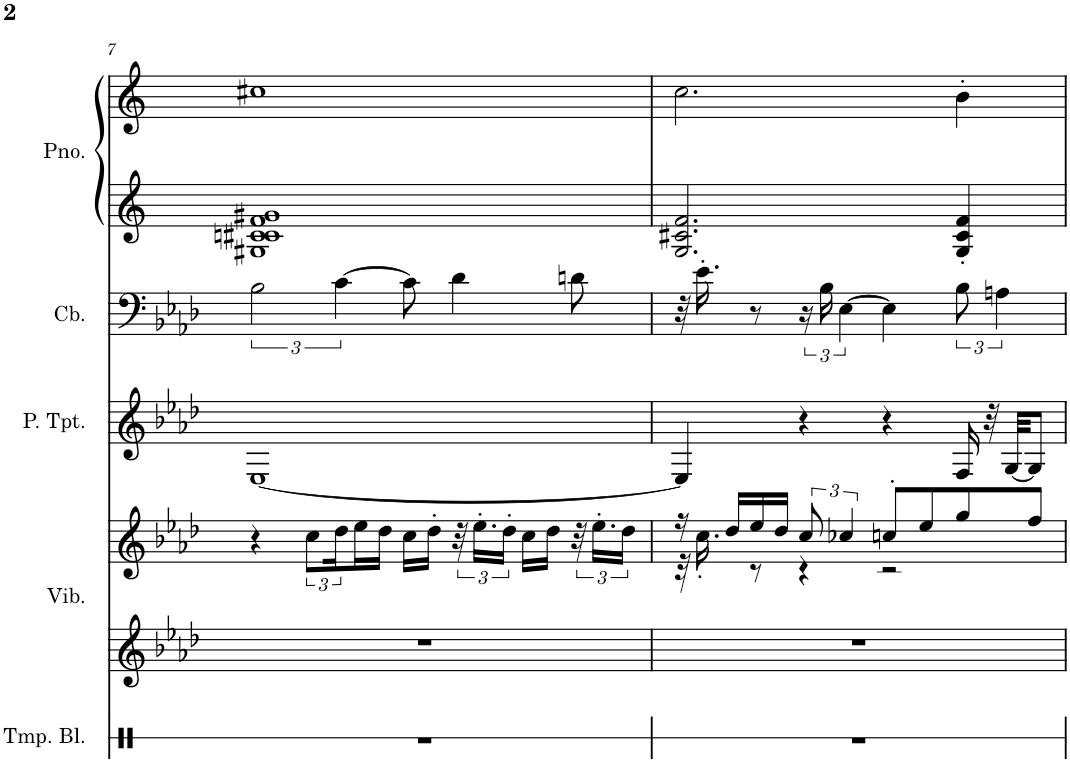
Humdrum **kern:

**kern	**kern	**kern	**kern	**kern	**kern	**kern
*part5	*part4	*part4	*part3	*part2	*part1	*part1
*staff7	*staff6	*staff5	*staff4	*staff3	*staff2	*staff1
*I"Temple Blocks	*I"Vibraphone	*	*I"Piccolo Trumpet	*I"Contrabass	*I"Piano, untitled	*
*I'Tmp. Bl.	*I'Vib.	*	*I'P. Tpt.	*I'Cb.	*I'Pno.	*
!!LO:PB:g=z
*clefX	*clefG2	*clefG2	*clefG2	*clefF4	*clefF4	*clefG2
*	*	*	*Trd1c2	*Trd7c12	*	*
*k[]	*k[b-e-a-d-]	*k[b-e-a-d-]	*k[b-e-a-d-]	*k[b-e-a-d-]	*k[b-e-a-d-]	*k[b-e-a-d-]
*M4/4	*M4/4	*M4/4	*M4/4	*M4/4	*M4/4	*M4/4
=7	=7	=7	=7	=7	=7	=7
1r	1r	4r	[1E-	3B-\	1G#X 1cn 1c#X 1f 1g#X	1cc#X
.	.	12cc\L	.	.	.	.
.	.	24dd-\L	.	[6c\	.	.
.	.	16ee-\	.	.	.	.
.	.	16dd-\JJ	.	.	.	.
.	.	16cc\LL	.	8c\]	.	.
.	.	16dd-'\JJ	.	.	.	.
.	.	48r	.	4d-\	.	.
.	.	24.ee-'\LL	.	.	.	.
.	.	24dd-'\JJ	.	.	.	.
.	.	16cc\LL	.	.	.	.
.	.	16dd-\JJ	.	.	.	.
.	.	48r	.	8dn\	.	.
.	.	24.ee-'\LL	.	.	.	.
.	.	24dd-\JJ	.	.	.	.
=8	=8	=8	=8	=8	=8	=8
*	*	*^	*	*	*	*
1r	1r	16r	32r	4E-/]	32r	2.G/ 2.c#X/ 2.f/	2.cc\
.	.	.	16.cc'\	.	16.e-'\	.	.
.	.	16dd-/LL	.	.	.	.	.
.	.	16ee-/	8r	.	8r	.	.
.	.	16dd-/JJ	.	.	.	.	.
.	.	12cc/	4r	4r	24r	.	.
.	.	.	.	.	24B-\	.	.
.	.	6cc-X/	.	.	[6E-\	.	.
.	.	8ccn'/L	2r	4r	4E-\]	.	.
.	.	8ee-/	.	.	.	.	.
.	.	8gg/	.	16F/	12B-\	4G/' 4c#/' 4f/'	4b'\
.	.	.	.	32r	.	.	.
.	.	.	.	.	6An\	.	.
.	.	.	.	[32G/KKL	.	.	.
.	.	8ff/J	.	8G/J]	.	.	.
*	*	*v	*v	*	*	*	*
=	=	=	=	=	=	=
*-	*-	*-	*-	*-	*-	*-
